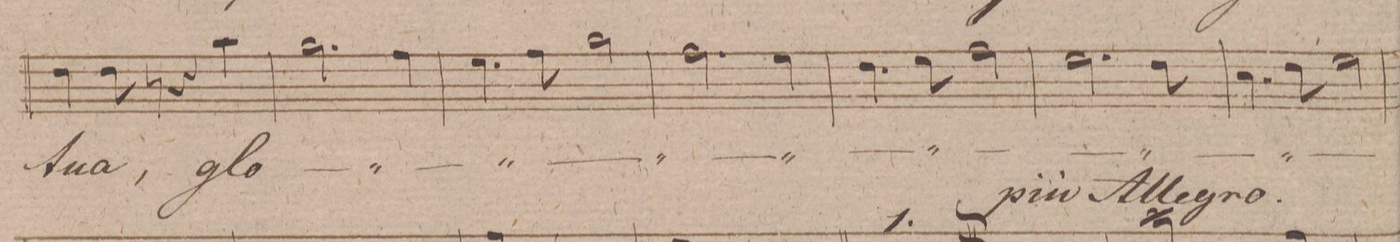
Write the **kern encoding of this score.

**kern	**text	**dynam
*I"Alto.	*	*
*clefC3	*	*
*k[f#c#g#d#]	*	*
*met(c)	*	*
*M4/4	*	*
4e\	tu-	.
8e\	-a,	.
8r	.	.
4r	.	.
*4\left	*	*
4b\	glo-	.
=40	=40	=40
2.a\	.	.
*4\right	*	*
4g#\	.	.
=41	=41	=41
4.f#\	.	.
8g#\	.	.
2a\	.	.
=42	=42	=42
2.g#\	.	.
4f#\	.	.
=43	=43	=43
4.e\	.	.
8f#\	.	.
2g#\	.	.
=44	=44	=44
2.f#\	.	.
4e\	.	.
=45	=45	=45
4.d#\	.	.
8e\	.	.
2f#\	.	.
=46	=46	=46
*-	*-	*-
